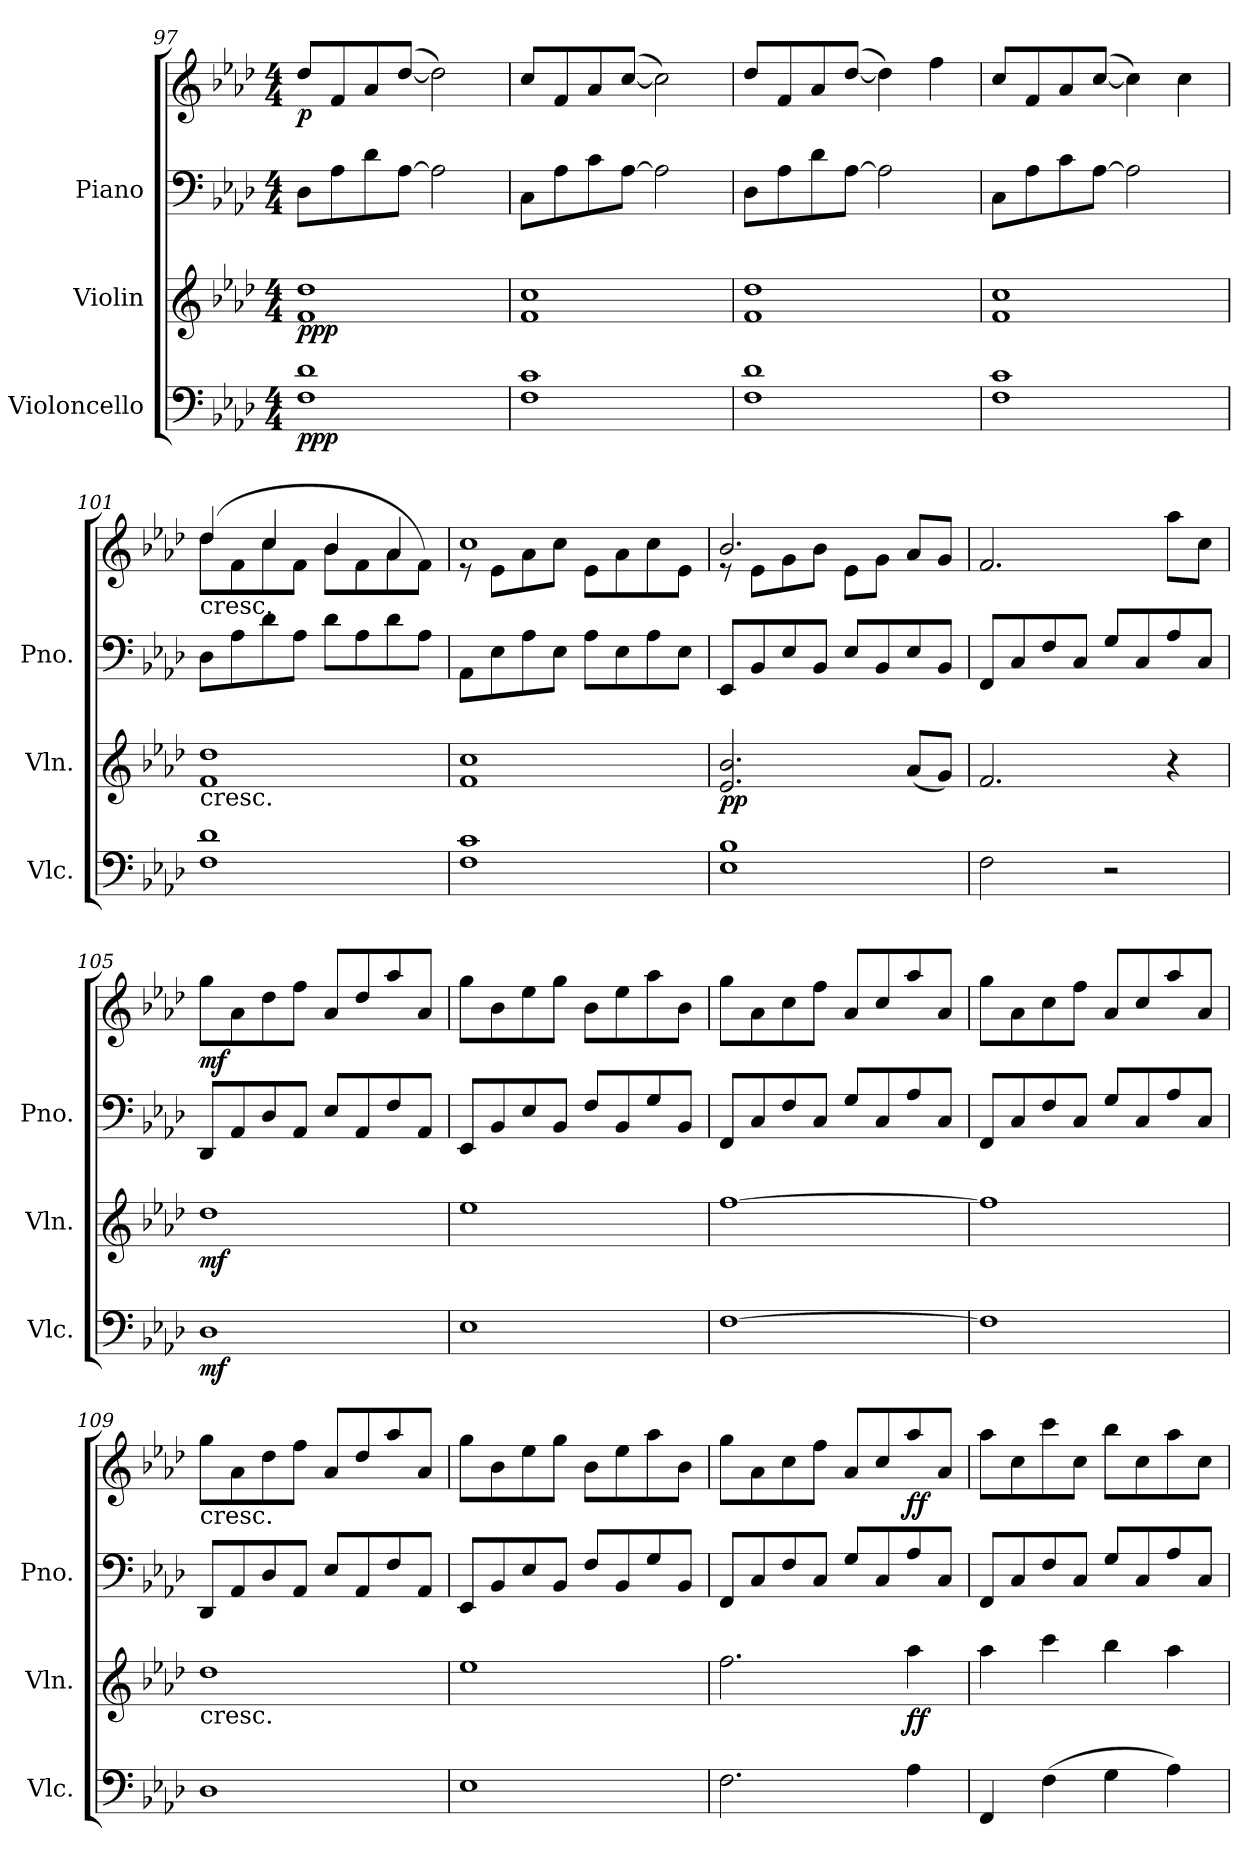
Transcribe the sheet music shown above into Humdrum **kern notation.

**kern	**dynam	**kern	**dynam	**kern	**kern	**dynam
*part3	*part3	*part2	*part2	*part1	*part1	*part1
*staff4	*staff4	*staff3	*staff3	*staff2	*staff1	*staff1/2
*I"Violoncello	*	*I"Violin	*	*I"Piano	*	*
*I'Vlc.	*	*I'Vln.	*	*I'Pno.	*	*
!!LO:PB:g=z
*clefF4	*	*clefG2	*	*clefF4	*clefG2	*
*k[b-e-a-d-]	*	*k[b-e-a-d-]	*	*k[b-e-a-d-]	*k[b-e-a-d-]	*
*A-:	*	*A-:	*	*A-:	*A-:	*
*M4/4	*	*M4/4	*	*M4/4	*M4/4	*
=97	=97	=97	=97	=97	=97	=97
!	!LO:DY:b	!	!LO:DY:b	!	!	!LO:DY:b
1F 1d-	ppp	1f 1dd-	ppp	8D-\L	8dd-/L	p
.	.	.	.	8A-\	8f/	.
.	.	.	.	8d-\	8a-/	.
.	.	.	.	[8A-\J	([8dd-/J	.
.	.	.	.	2A-\]	2dd-\])	.
=98	=98	=98	=98	=98	=98	=98
1F 1c	.	1f 1cc	.	8C\L	8cc/L	.
.	.	.	.	8A-\	8f/	.
.	.	.	.	8c\	8a-/	.
.	.	.	.	[8A-\J	([8cc/J	.
.	.	.	.	2A-\]	2cc\])	.
=99	=99	=99	=99	=99	=99	=99
1F 1d-	.	1f 1dd-	.	8D-\L	8dd-/L	.
.	.	.	.	8A-\	8f/	.
.	.	.	.	8d-\	8a-/	.
.	.	.	.	[8A-\J	([8dd-/J	.
.	.	.	.	2A-\]	4dd-\])	.
.	.	.	.	.	4ff\	.
=100	=100	=100	=100	=100	=100	=100
1F 1c	.	1f 1cc	.	8C\L	8cc/L	.
.	.	.	.	8A-\	8f/	.
.	.	.	.	8c\	8a-/	.
.	.	.	.	[8A-\J	([8cc/J	.
.	.	.	.	2A-\]	4cc\])	.
.	.	.	.	.	4cc\	.
=101	=101	=101	=101	=101	=101	=101
*	*	*	*	*	*^	*
!	!	!	!	!	!LO:TX:b:t=cresc.	!	!
!	!	!LO:TX:b:t=cresc.	!	!	!	!	!
1F 1d-	.	1f 1dd-	.	8D-\L	(4dd-/	8dd-\L	.
.	.	.	.	8A-\	.	8f\	.
.	.	.	.	8d-\	4cc/	8cc\	.
.	.	.	.	8A-\J	.	8f\J	.
.	.	.	.	8d-\L	4b-/	8b-\L	.
.	.	.	.	8A-\	.	8f\	.
.	.	.	.	8d-\	4a-/	8a-\	.
.	.	.	.	8A-\J	.	8f\J)	.
!!LO:LB:g=z	!!
=102	=102	=102	=102	=102	=102	=102	=102
1F 1c	.	1f 1cc	.	8AA-\L	1cc	8re	.
.	.	.	.	8E-\	.	8e-\L	.
.	.	.	.	8A-\	.	8a-\	.
.	.	.	.	8E-\J	.	8cc\J	.
.	.	.	.	8A-\L	.	8e-\L	.
.	.	.	.	8E-\	.	8a-\	.
.	.	.	.	8A-\	.	8cc\	.
.	.	.	.	8E-\J	.	8e-\J	.
=103	=103	=103	=103	=103	=103	=103	=103
!	!	!	!LO:DY:b	!	!	!	!
1E- 1B-	.	2.e-/ 2.b-/	pp	8EE-/L	2.b-/	8re	.
.	.	.	.	8BB-/	.	8e-\L	.
.	.	.	.	8E-/	.	8g\	.
.	.	.	.	8BB-/J	.	8b-\J	.
.	.	.	.	8E-/L	.	8e-\L	.
.	.	.	.	8BB-/	.	8g\J	.
.	.	(8a-/L	.	8E-/	8a-/L	4ryy	.
.	.	8g/J)	.	8BB-/J	8g/J	.	.
*	*	*	*	*	*v	*v	*
=104	=104	=104	=104	=104	=104	=104
2F\	.	2.f/	.	8FF/L	2.f/	.
.	.	.	.	8C/	.	.
.	.	.	.	8F/	.	.
.	.	.	.	8C/J	.	.
2r	.	.	.	8G/L	.	.
.	.	.	.	8C/	.	.
.	.	4r	.	8A-/	8aa-\L	.
.	.	.	.	8C/J	8cc\J	.
=105	=105	=105	=105	=105	=105	=105
!	!LO:DY:b	!	!LO:DY:b	!	!	!LO:DY:b
1D-	mf	1dd-	mf	8DD-/L	8gg\L	mf
.	.	.	.	8AA-/	8a-\	.
.	.	.	.	8D-/	8dd-\	.
.	.	.	.	8AA-/J	8ff\J	.
.	.	.	.	8E-/L	8a-/L	.
.	.	.	.	8AA-/	8dd-/	.
.	.	.	.	8F/	8aa-/	.
.	.	.	.	8AA-/J	8a-/J	.
!!LO:PB:g=z
=106	=106	=106	=106	=106	=106	=106
1E-	.	1ee-	.	8EE-/L	8gg\L	.
.	.	.	.	8BB-/	8b-\	.
.	.	.	.	8E-/	8ee-\	.
.	.	.	.	8BB-/J	8gg\J	.
.	.	.	.	8F/L	8b-\L	.
.	.	.	.	8BB-/	8ee-\	.
.	.	.	.	8G/	8aa-\	.
.	.	.	.	8BB-/J	8b-\J	.
=107	=107	=107	=107	=107	=107	=107
[1F	.	[1ff	.	8FF/L	8gg\L	.
.	.	.	.	8C/	8a-\	.
.	.	.	.	8F/	8cc\	.
.	.	.	.	8C/J	8ff\J	.
.	.	.	.	8G/L	8a-/L	.
.	.	.	.	8C/	8cc/	.
.	.	.	.	8A-/	8aa-/	.
.	.	.	.	8C/J	8a-/J	.
=108	=108	=108	=108	=108	=108	=108
1F]	.	1ff]	.	8FF/L	8gg\L	.
.	.	.	.	8C/	8a-\	.
.	.	.	.	8F/	8cc\	.
.	.	.	.	8C/J	8ff\J	.
.	.	.	.	8G/L	8a-/L	.
.	.	.	.	8C/	8cc/	.
.	.	.	.	8A-/	8aa-/	.
.	.	.	.	8C/J	8a-/J	.
=109	=109	=109	=109	=109	=109	=109
!	!	!	!	!	!LO:TX:b:t=cresc.	!
!	!	!LO:TX:b:t=cresc.	!	!	!	!
1D-	.	1dd-	.	8DD-/L	8gg\L	.
.	.	.	.	8AA-/	8a-\	.
.	.	.	.	8D-/	8dd-\	.
.	.	.	.	8AA-/J	8ff\J	.
.	.	.	.	8E-/L	8a-/L	.
.	.	.	.	8AA-/	8dd-/	.
.	.	.	.	8F/	8aa-/	.
.	.	.	.	8AA-/J	8a-/J	.
!!LO:LB:g=z
=110	=110	=110	=110	=110	=110	=110
1E-	.	1ee-	.	8EE-/L	8gg\L	.
.	.	.	.	8BB-/	8b-\	.
.	.	.	.	8E-/	8ee-\	.
.	.	.	.	8BB-/J	8gg\J	.
.	.	.	.	8F/L	8b-\L	.
.	.	.	.	8BB-/	8ee-\	.
.	.	.	.	8G/	8aa-\	.
.	.	.	.	8BB-/J	8b-\J	.
=111	=111	=111	=111	=111	=111	=111
2.F\	.	2.ff\	.	8FF/L	8gg\L	.
.	.	.	.	8C/	8a-\	.
.	.	.	.	8F/	8cc\	.
.	.	.	.	8C/J	8ff\J	.
.	.	.	.	8G/L	8a-/L	.
.	.	.	.	8C/	8cc/	.
!	!	!	!LO:DY:b	!	!	!LO:DY:b
4A-\	.	4aa-\	ff	8A-/	8aa-/	ff
.	.	.	.	8C/J	8a-/J	.
=112	=112	=112	=112	=112	=112	=112
4FF/	.	4aa-\	.	8FF/L	8aa-\L	.
.	.	.	.	8C/	8cc\	.
(4F\	.	4ccc\	.	8F/	8ccc\	.
.	.	.	.	8C/J	8cc\J	.
4G\	.	4bb-\	.	8G/L	8bb-\L	.
.	.	.	.	8C/	8cc\	.
4A-\)	.	4aa-\	.	8A-/	8aa-\	.
.	.	.	.	8C/J	8cc\J	.
=	=	=	=	=	=	=
*-	*-	*-	*-	*-	*-	*-
